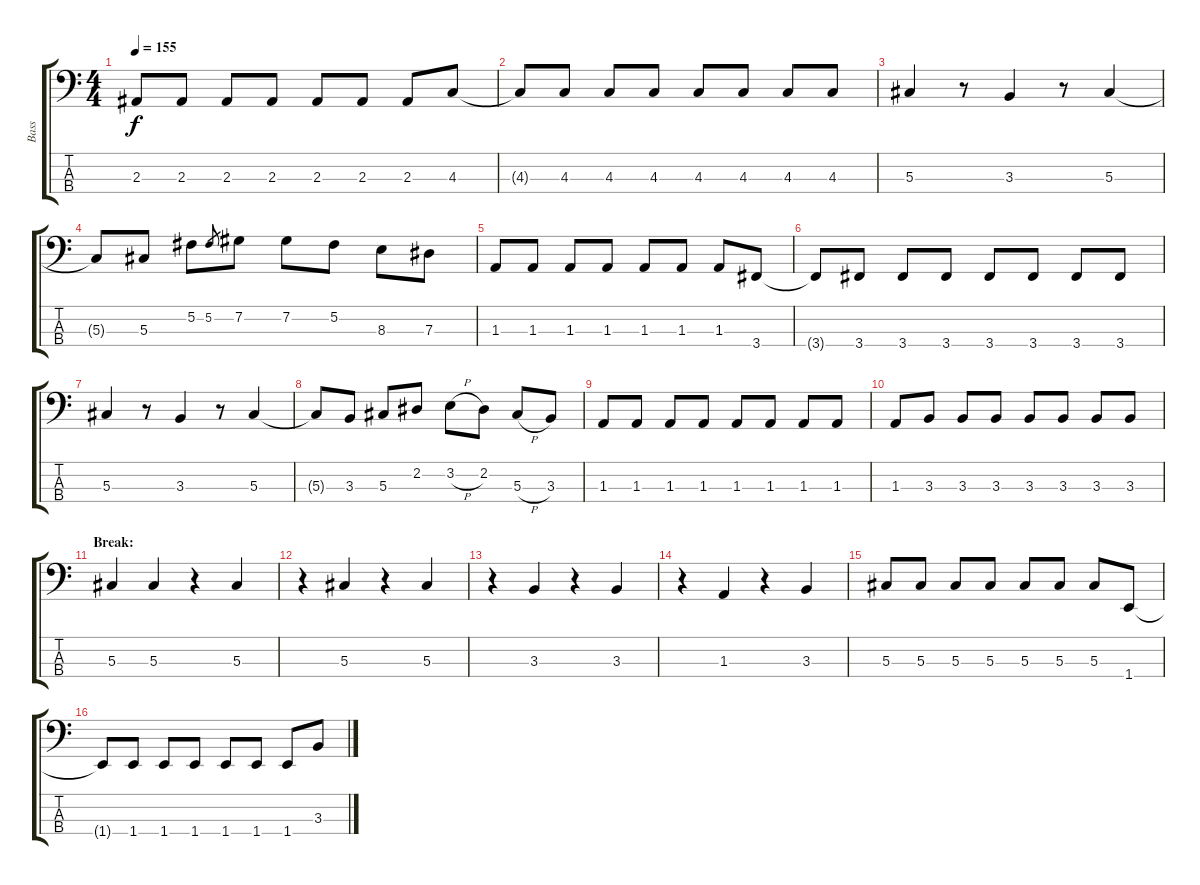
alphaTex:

\track ("Bass" "Bass") {instrument slapbass2}
\staff {score tabs}
\tuning (Gb2 Db2 Ab1 Eb1) {hide}
\ts (4 4)
\tempo 155
\clef f4
\ks c
2.3{t}.8{dy f} 2.3.8 2.3.8 2.3.8 2.3.8 2.3.8 2.3.8 4.3.8 |
4.3{t}.8 4.3.8 4.3.8 4.3.8 4.3.8 4.3.8 4.3.8 4.3.8 |
5.3.4 r.8 3.3.4 r.8 5.3.4 |
5.3{t}.8 5.3.8 5.2.8 5.2.8{gr} 7.2.8 7.2.8 5.2.8 8.3.8 7.3.8 |
1.3.8 1.3.8 1.3.8 1.3.8 1.3.8 1.3.8 1.3.8 3.4.8 |
3.4{t}.8 3.4.8 3.4.8 3.4.8 3.4.8 3.4.8 3.4.8 3.4.8 |
5.3.4 r.8 3.3.4 r.8 5.3.4 |
5.3{t}.8 3.3.8 5.3.8 2.2.8 3.2{h}.8 2.2.8 5.3{h}.8 3.3.8 |
1.3.8 1.3.8 1.3.8 1.3.8 1.3.8 1.3.8 1.3.8 1.3.8 |
1.3.8 3.3.8 3.3.8 3.3.8 3.3.8 3.3.8 3.3.8 3.3.8 |
\section ("" "Break:")
5.3.4 5.3.4 r.4 5.3.4 |
r.4 5.3.4 r.4 5.3.4 |
r.4 3.3.4 r.4 3.3.4 |
r.4 1.3.4 r.4 3.3.4 |
5.3.8 5.3.8 5.3.8 5.3.8 5.3.8 5.3.8 5.3.8 1.4.8 |
1.4{t}.8 1.4.8 1.4.8 1.4.8 1.4.8 1.4.8 1.4.8 3.3.8
